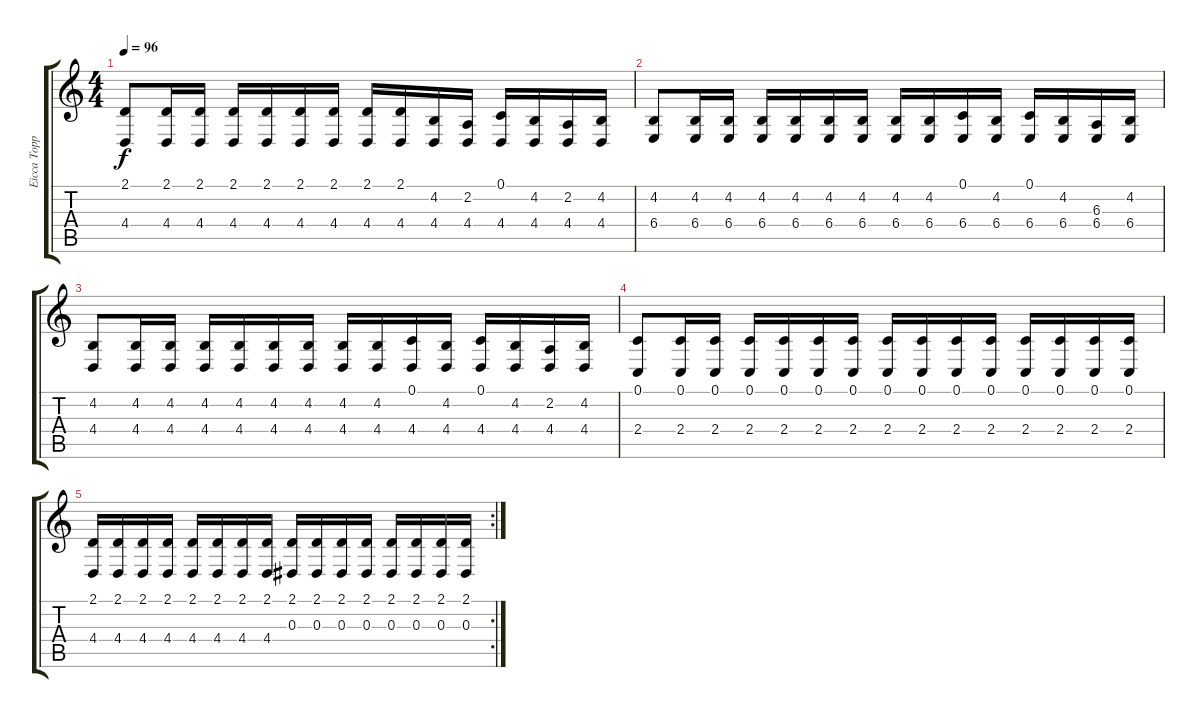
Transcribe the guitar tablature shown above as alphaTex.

\track ("Eicca Toppinen (Rhythm Cello)" "Eicca Topp") {instrument cello}
\staff {score tabs}
\tuning (C4 G3 Eb3 Bb2 F2 C2) {hide}
\ts (4 4)
\tempo 96
\clef g2
\ks c
(2.1 4.4).8{dy f} (2.1 4.4).16 (2.1 4.4).16 (2.1 4.4).16 (2.1 4.4).16 (2.1 4.4).16 (2.1 4.4).16 (2.1 4.4).16 (2.1 4.4).16 (4.2 4.4).16 (2.2 4.4).16 (0.1 4.4).16 (4.2 4.4).16 (2.2 4.4).16 (4.2 4.4).16 |
(4.2 6.4).8 (4.2 6.4).16 (4.2 6.4).16 (4.2 6.4).16 (4.2 6.4).16 (4.2 6.4).16 (4.2 6.4).16 (4.2 6.4).16 (4.2 6.4).16 (0.1 6.4).16 (4.2 6.4).16 (0.1 6.4).16 (4.2 6.4).16 (6.3 6.4).16 (4.2 6.4).16 |
(4.2 4.4).8 (4.2 4.4).16 (4.2 4.4).16 (4.2 4.4).16 (4.2 4.4).16 (4.2 4.4).16 (4.2 4.4).16 (4.2 4.4).16 (4.2 4.4).16 (0.1 4.4).16 (4.2 4.4).16 (0.1 4.4).16 (4.2 4.4).16 (2.2 4.4).16 (4.2 4.4).16 |
(0.1 2.4).8 (0.1 2.4).16 (0.1 2.4).16 (0.1 2.4).16 (0.1 2.4).16 (0.1 2.4).16 (0.1 2.4).16 (0.1 2.4).16 (0.1 2.4).16 (0.1 2.4).16 (0.1 2.4).16 (0.1 2.4).16 (0.1 2.4).16 (0.1 2.4).16 (0.1 2.4).16 |
\rc 2
(2.1 4.4).16 (2.1 4.4).16 (2.1 4.4).16 (2.1 4.4).16 (2.1 4.4).16 (2.1 4.4).16 (2.1 4.4).16 (2.1 4.4).16 (2.1 0.3).16 (2.1 0.3).16 (2.1 0.3).16 (2.1 0.3).16 (2.1 0.3).16 (2.1 0.3).16 (2.1 0.3).16 (2.1 0.3).16
